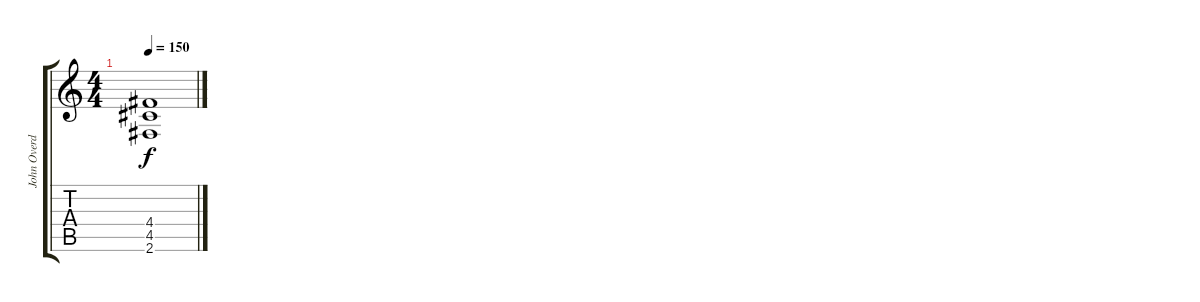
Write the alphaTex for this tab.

\track ("John Overdubs" "John Overd") {instrument distortionguitar}
\staff {score tabs}
\tuning (E4 B3 G3 D3 A2 E2) {hide}
\ts (4 4)
\tempo 150
\clef g2
\ks c
(4.4{t} 4.5{t} 2.6{t}).1{dy f}
